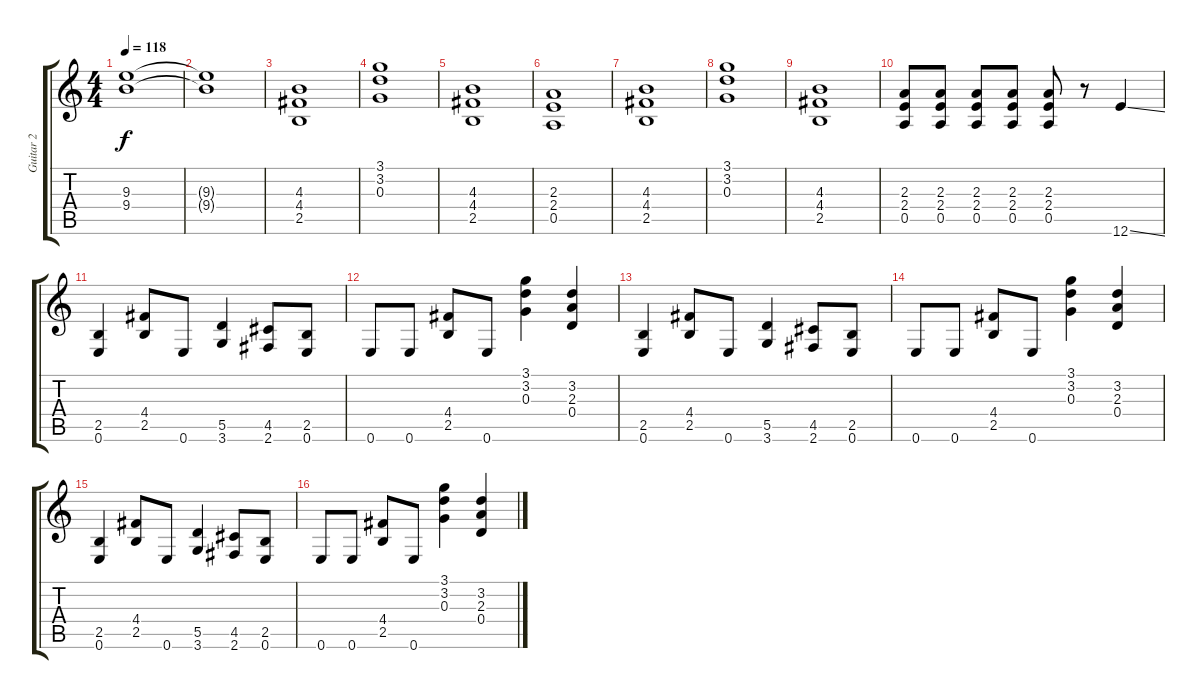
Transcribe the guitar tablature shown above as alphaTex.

\track ("Guitar 2" "Guitar 2") {instrument distortionguitar}
\staff {score tabs}
\tuning (E4 B3 G3 D3 A2 E2) {hide}
\ts (4 4)
\tempo 118
\clef g2
\ks c
(9.3 9.4).1{dy f} |
(9.3{t} 9.4{t}).1 |
(4.3 4.4 2.5).1 |
(3.1 3.2 0.3).1 |
(4.3 4.4 2.5).1 |
(2.3 2.4 0.5).1 |
(4.3 4.4 2.5).1 |
(3.1 3.2 0.3).1 |
(4.3 4.4 2.5).1 |
(2.3 2.4 0.5).8 (2.3 2.4 0.5).8 (2.3 2.4 0.5).8 (2.3 2.4 0.5).8 (2.3 2.4 0.5).8 r.8 12.6{ss}.4 |
(2.5 0.6).4 (4.4 2.5).8 0.6.8 (5.5 3.6).4 (4.5 2.6).8 (2.5 0.6).8 |
0.6.8 0.6.8 (4.4 2.5).8 0.6.8 (3.1 3.2 0.3).4 (3.2 2.3 0.4).4 |
(2.5 0.6).4 (4.4 2.5).8 0.6.8 (5.5 3.6).4 (4.5 2.6).8 (2.5 0.6).8 |
0.6.8 0.6.8 (4.4 2.5).8 0.6.8 (3.1 3.2 0.3).4 (3.2 2.3 0.4).4 |
(2.5 0.6).4 (4.4 2.5).8 0.6.8 (5.5 3.6).4 (4.5 2.6).8 (2.5 0.6).8 |
0.6.8 0.6.8 (4.4 2.5).8 0.6.8 (3.1 3.2 0.3).4 (3.2 2.3 0.4).4
